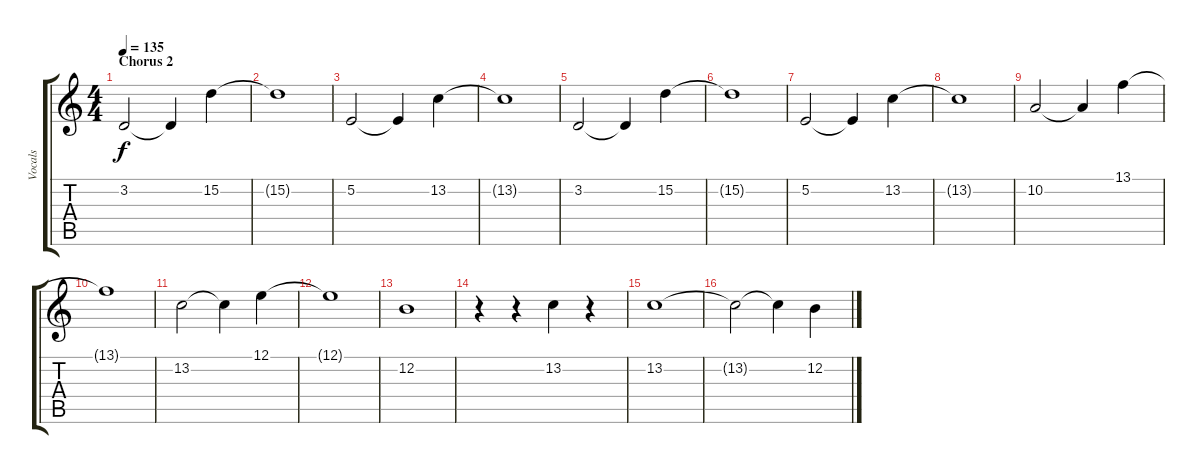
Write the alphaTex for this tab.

\track ("Vocals" "Vocals") {instrument harmonica}
\staff {score tabs}
\tuning (E4 B3 G3 D3 A2 E2) {hide}
\ts (4 4)
\section ("" "Chorus 2")
\tempo 135
\clef g2
\ks c
3.2.2{dy f} 3.2{t}.4 15.2.4 |
15.2{t}.1 |
5.2.2 5.2{t}.4 13.2.4 |
13.2{t}.1 |
3.2.2 3.2{t}.4 15.2.4 |
15.2{t}.1 |
5.2.2 5.2{t}.4 13.2.4 |
13.2{t}.1 |
10.2.2 10.2{t}.4 13.1.4 |
13.1{t}.1 |
13.2.2 13.2{t}.4 12.1.4 |
12.1{t}.1 |
12.2.1 |
r.4 r.4 13.2.4 r.4 |
13.2.1 |
13.2{t}.2 13.2{t}.4 12.2.4
